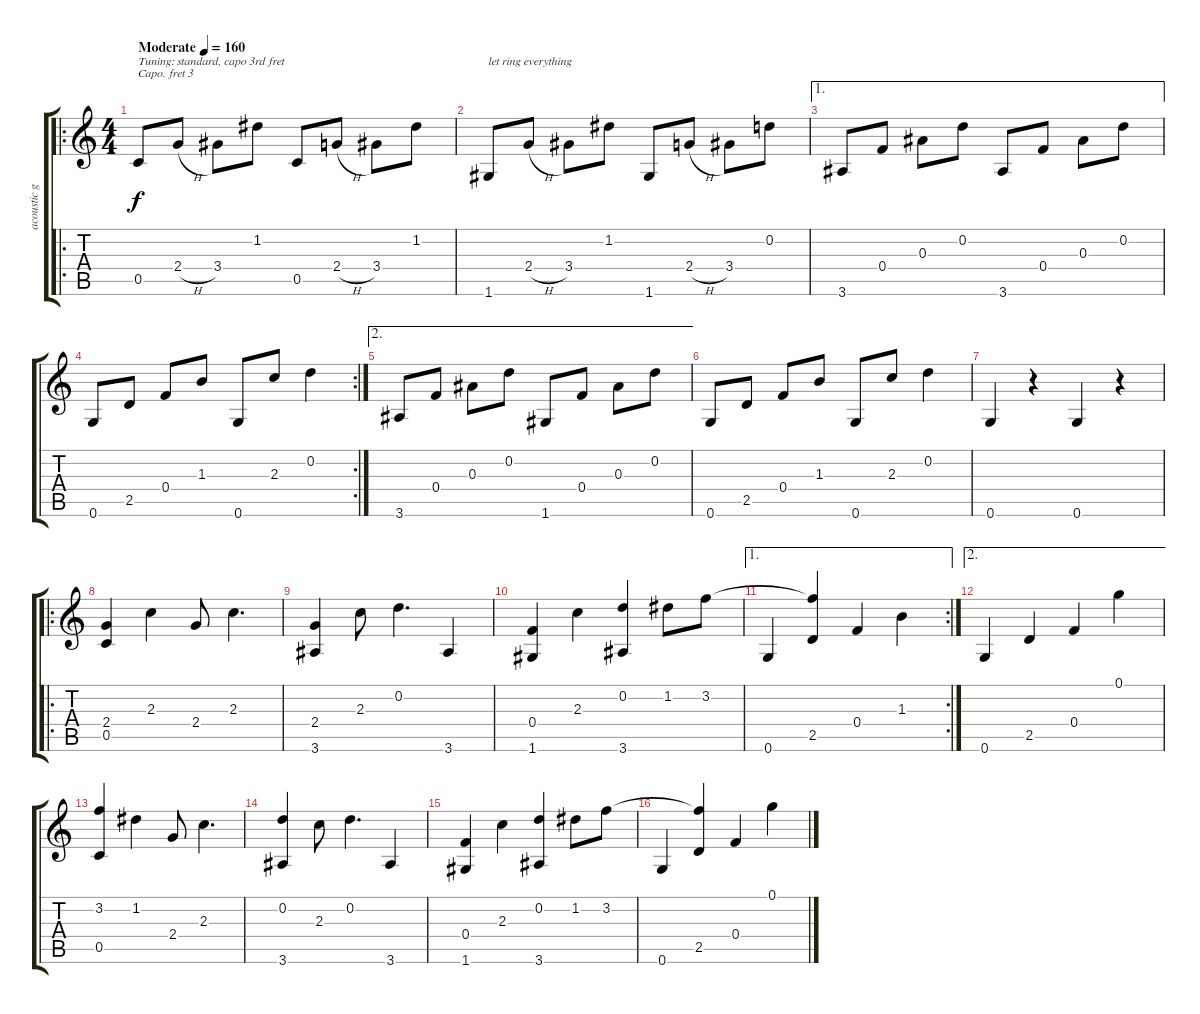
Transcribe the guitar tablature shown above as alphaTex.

\track ("acoustic guitar" "acoustic g") {instrument acousticguitarsteel}
\staff {score tabs}
\capo 3
\tuning (E4 B3 G3 D3 A2 E2) {hide}
\ro
\ts (4 4)
\tempo (160 "Moderate")
\clef g2
\ks c
0.5.8{txt "Tuning: standard, capo 3rd fret" dy f instrument acousticguitarsteel} 2.4{h}.8 3.4.8 1.2.8 0.5.8 2.4{h}.8 3.4.8 1.2.8 |
1.6.8{txt "let ring everything"} 2.4{h}.8 3.4.8 1.2.8 1.6.8 2.4{h}.8 3.4.8 0.2.8 |
\ae 1
3.6.8 0.4.8 0.3.8 0.2.8 3.6.8 0.4.8 0.3.8 0.2.8 |
\rc 2
0.6.8 2.5.8 0.4.8 1.3.8 0.6.8 2.3.8 0.2.4 |
\ae 2
3.6.8 0.4.8 0.3.8 0.2.8 1.6.8 0.4.8 0.3.8 0.2.8 |
0.6.8 2.5.8 0.4.8 1.3.8 0.6.8 2.3.8 0.2.4 |
0.6.4 r.4 0.6.4 r.4 |
\ro
(2.4 0.5).4 2.3.4 2.4.8 2.3.4{d} |
(2.4 3.6).4 2.3.8 0.2.4{d} 3.6.4 |
(0.4 1.6).4 2.3.4 (0.2 3.6).4 1.2.8 3.2.8 |
\ae 1
\rc 2
0.6.4 (3.2{t} 2.5).4 0.4.4 1.3.4 |
\ae 2
0.6.4 2.5.4 0.4.4 0.1.4 |
(3.2 0.5).4 1.2.4 2.4.8 2.3.4{d} |
(0.2 3.6).4 2.3.8 0.2.4{d} 3.6.4 |
(0.4 1.6).4 2.3.4 (0.2 3.6).4 1.2.8 3.2.8 |
0.6.4 (3.2{t} 2.5).4 0.4.4 0.1.4
